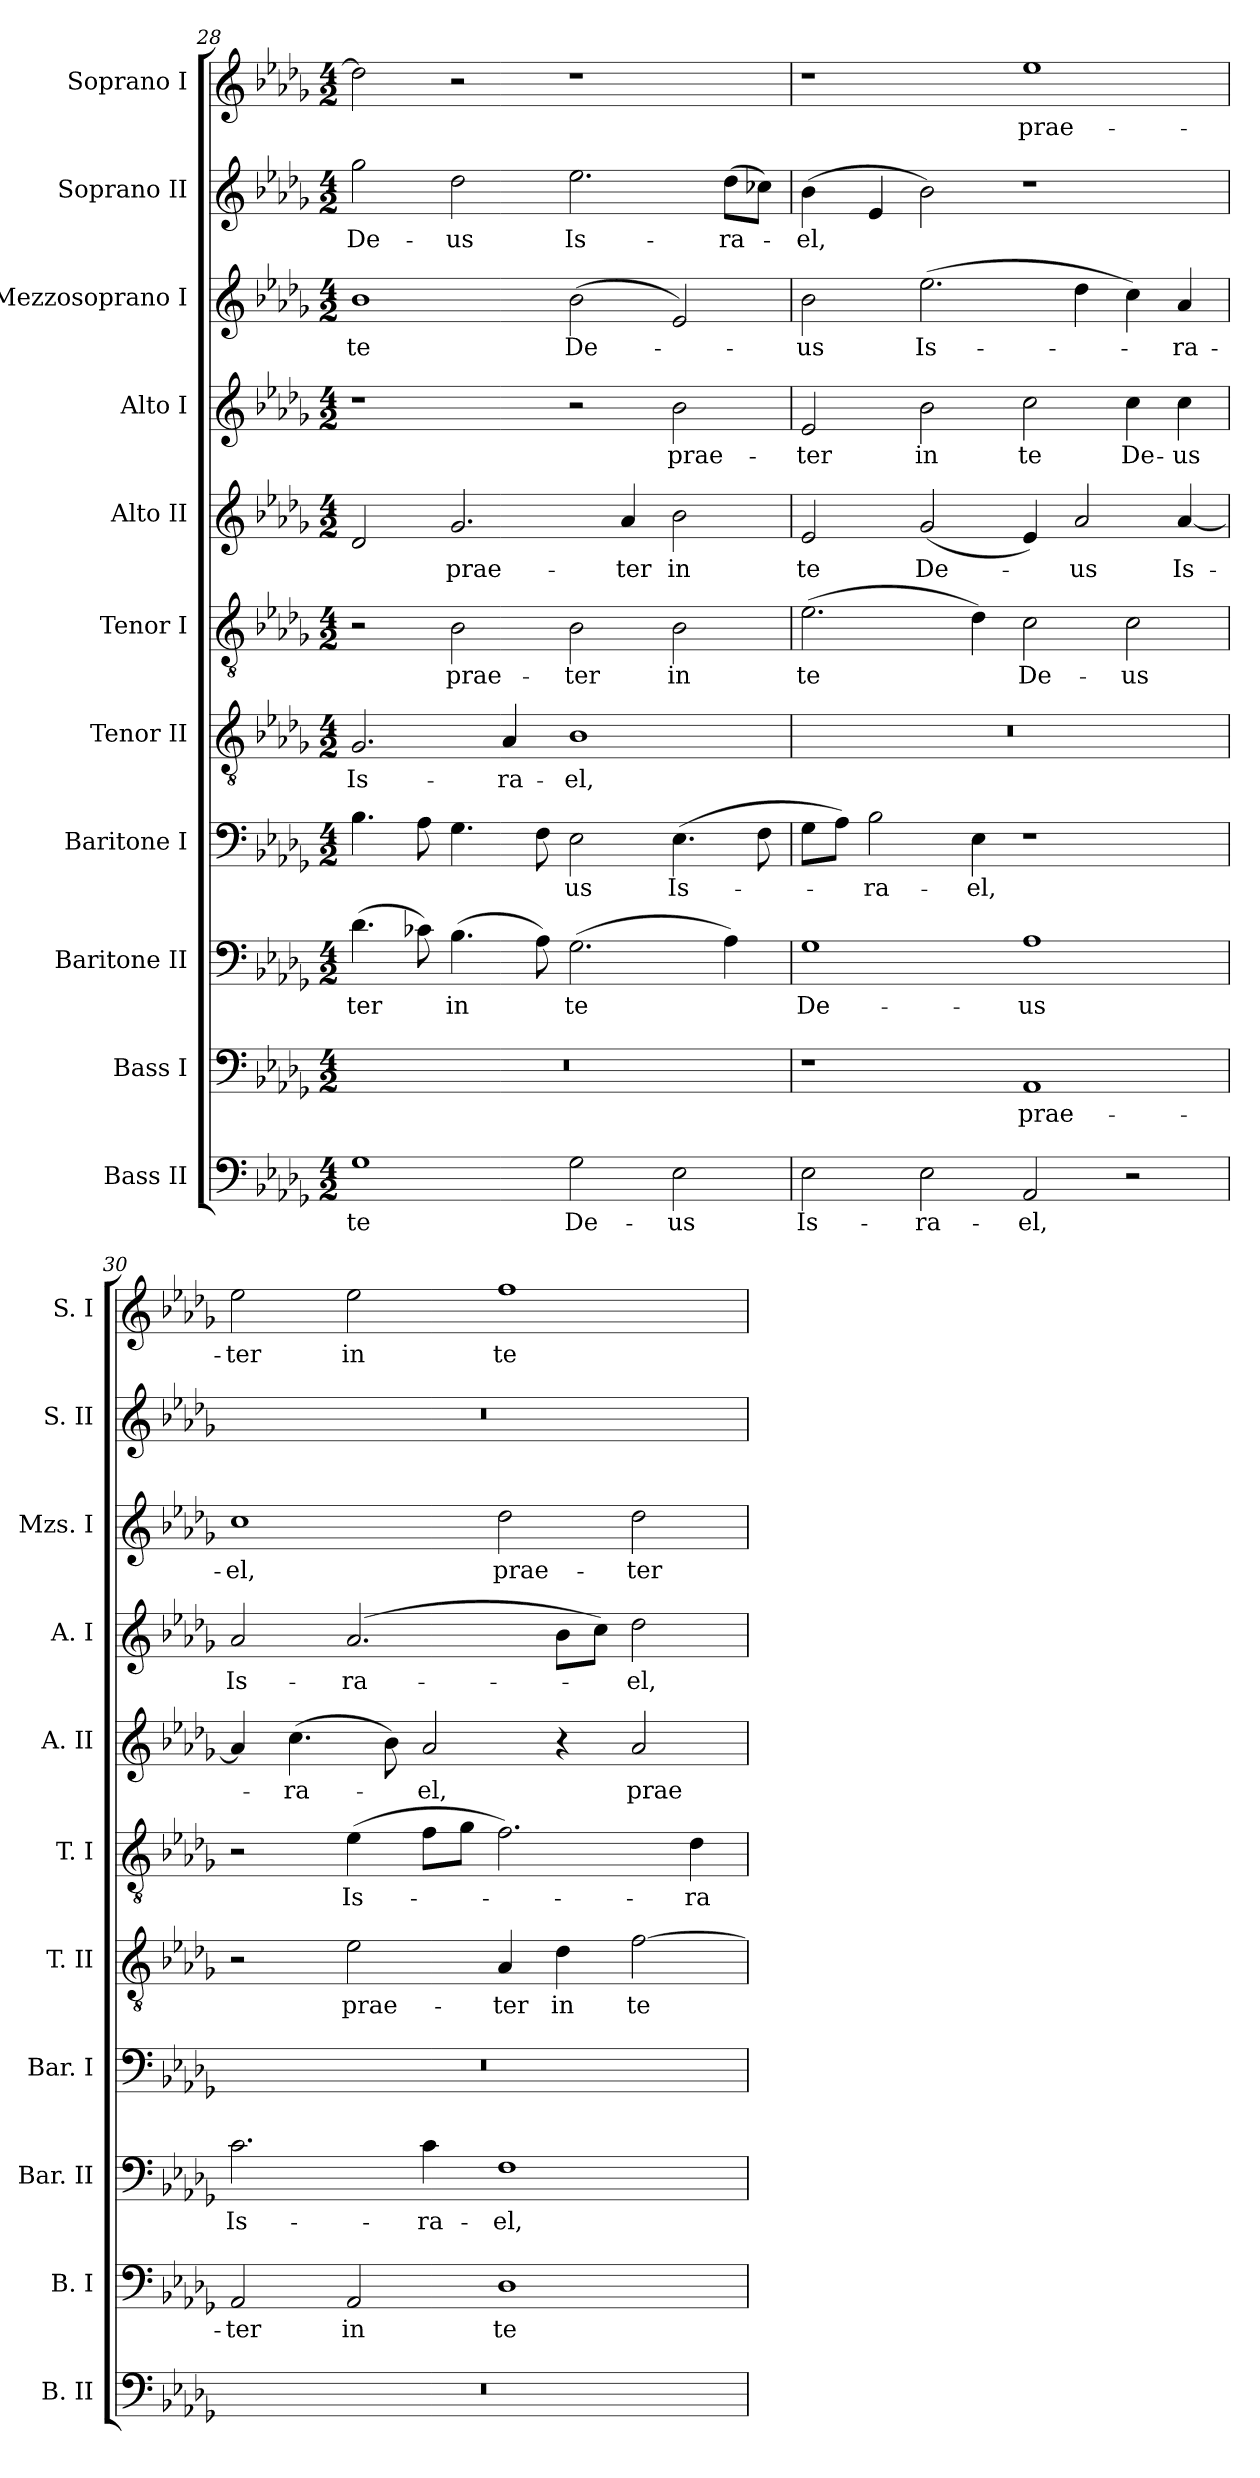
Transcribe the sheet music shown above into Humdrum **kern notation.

**kern	**text	**kern	**text	**kern	**text	**kern	**text	**kern	**text	**kern	**text	**kern	**text	**kern	**text	**kern	**text	**kern	**text	**kern	**text
*part11	*part11	*part10	*part10	*part9	*part9	*part8	*part8	*part7	*part7	*part6	*part6	*part5	*part5	*part4	*part4	*part3	*part3	*part2	*part2	*part1	*part1
*staff11	*staff11	*staff10	*staff10	*staff9	*staff9	*staff8	*staff8	*staff7	*staff7	*staff6	*staff6	*staff5	*staff5	*staff4	*staff4	*staff3	*staff3	*staff2	*staff2	*staff1	*staff1
*I"Bass II	*	*I"Bass I	*	*I"Baritone II	*	*I"Baritone I	*	*I"Tenor II	*	*I"Tenor I	*	*I"Alto II	*	*I"Alto I	*	*I"Mezzosoprano I	*	*I"Soprano II	*	*I"Soprano I	*
*I'B. II	*	*I'B. I	*	*I'Bar. II	*	*I'Bar. I	*	*I'T. II	*	*I'T. I	*	*I'A. II	*	*I'A. I	*	*I'Mzs. I	*	*I'S. II	*	*I'S. I	*
*clefF4	*	*clefF4	*	*clefF4	*	*clefF4	*	*clefGv2	*	*clefGv2	*	*clefG2	*	*clefG2	*	*clefG2	*	*clefG2	*	*clefG2	*
*k[b-e-a-d-g-]	*	*k[b-e-a-d-g-]	*	*k[b-e-a-d-g-]	*	*k[b-e-a-d-g-]	*	*k[b-e-a-d-g-]	*	*k[b-e-a-d-g-]	*	*k[b-e-a-d-g-]	*	*k[b-e-a-d-g-]	*	*k[b-e-a-d-g-]	*	*k[b-e-a-d-g-]	*	*k[b-e-a-d-g-]	*
*D-:	*	*D-:	*	*D-:	*	*D-:	*	*D-:	*	*D-:	*	*D-:	*	*D-:	*	*D-:	*	*D-:	*	*D-:	*
*M4/2	*	*M4/2	*	*M4/2	*	*M4/2	*	*M4/2	*	*M4/2	*	*M4/2	*	*M4/2	*	*M4/2	*	*M4/2	*	*M4/2	*
=28	=28	=28	=28	=28	=28	=28	=28	=28	=28	=28	=28	=28	=28	=28	=28	=28	=28	=28	=28	=28	=28
1G-	te	0r	.	(4.d-\	-ter	4.B-\	.	2.G-/	Is-	2r	.	2d-/	.	1r	.	1b-	te	2gg-\	De-	2dd-\]	.
.	.	.	.	8c-X\)	.	8A-\	.	.	.	.	.	.	.	.	.	.	.	.	.	.	.
.	.	.	.	(4.B-\	in	4.G-\	.	.	.	2B-\	prae-	2.g-/	prae-	.	.	.	.	2dd-\	-us	2r	.
.	.	.	.	.	.	.	.	4A-/	-ra-	.	.	.	.	.	.	.	.	.	.	.	.
.	.	.	.	8A-\)	.	8F\	.	.	.	.	.	.	.	.	.	.	.	.	.	.	.
2G-\	De-	.	.	(2.G-\	te	2E-\	-us	1B-	-el,	2B-\	-ter	.	.	2r	.	(2b-\	De-	2.ee-\	Is-	1r	.
.	.	.	.	.	.	.	.	.	.	.	.	4a-/	-ter	.	.	.	.	.	.	.	.
2E-\	-us	.	.	.	.	(4.E-\	Is-	.	.	2B-\	in	2b-\	in	2b-\	prae-	2e-/)	.	.	.	.	.
.	.	.	.	4A-\)	.	.	.	.	.	.	.	.	.	.	.	.	.	(8dd-\L	-ra-	.	.
.	.	.	.	.	.	8F\	.	.	.	.	.	.	.	.	.	.	.	8cc-X\J)	.	.	.
=29	=29	=29	=29	=29	=29	=29	=29	=29	=29	=29	=29	=29	=29	=29	=29	=29	=29	=29	=29	=29	=29
2E-\	Is-	1r	.	1G-	De-	8G-\L	.	0r	.	(2.e-\	te	2e-/	te	2e-/	-ter	2b-\	-us	(4b-\	-el,	1r	.
.	.	.	.	.	.	8A-\J)	.	.	.	.	.	.	.	.	.	.	.	.	.	.	.
.	.	.	.	.	.	2B-\	-ra-	.	.	.	.	.	.	.	.	.	.	4e-/	.	.	.
2E-\	-ra-	.	.	.	.	.	.	.	.	.	.	(2g-/	De-	2b-\	in	(2.ee-\	Is-	2b-\)	.	.	.
.	.	.	.	.	.	4E-\	-el,	.	.	4d-\)	.	.	.	.	.	.	.	.	.	.	.
2AA-/	-el,	1AA-	prae-	1A-	-us	1r	.	.	.	2c\	De-	4e-/)	.	2cc\	te	.	.	1r	.	1ee-	prae-
.	.	.	.	.	.	.	.	.	.	.	.	2a-/	-us	.	.	4dd-\	.	.	.	.	.
2r	.	.	.	.	.	.	.	.	.	2c\	-us	.	.	4cc\	De-	4cc\)	.	.	.	.	.
.	.	.	.	.	.	.	.	.	.	.	.	[4a-/	Is-	4cc\	-us	4a-/	-ra-	.	.	.	.
!!LO:PB:g=z
=30	=30	=30	=30	=30	=30	=30	=30	=30	=30	=30	=30	=30	=30	=30	=30	=30	=30	=30	=30	=30	=30
0r	.	2AA-/	-ter	2.c\	Is-	0r	.	2r	.	2r	.	4a-/]	.	2a-/	Is-	1cc	-el,	0r	.	2ee-\	-ter
.	.	.	.	.	.	.	.	.	.	.	.	(4.cc\	-ra-	.	.	.	.	.	.	.	.
.	.	2AA-/	in	.	.	.	.	2e-\	prae-	(4e-\	Is-	.	.	(2.a-/	-ra-	.	.	.	.	2ee-\	in
.	.	.	.	.	.	.	.	.	.	.	.	8b-\)	.	.	.	.	.	.	.	.	.
.	.	.	.	4c\	-ra-	.	.	.	.	8f\L	.	2a-/	-el,	.	.	.	.	.	.	.	.
.	.	.	.	.	.	.	.	.	.	8g-\J	.	.	.	.	.	.	.	.	.	.	.
.	.	1D-	te	1F	-el,	.	.	4A-/	-ter	2.f\)	.	.	.	.	.	2dd-\	prae-	.	.	1ff	te
.	.	.	.	.	.	.	.	4d-\	in	.	.	4r	.	8b-\L	.	.	.	.	.	.	.
.	.	.	.	.	.	.	.	.	.	.	.	.	.	8cc\J)	.	.	.	.	.	.	.
.	.	.	.	.	.	.	.	[2f\	te	.	.	2a-/	prae-	2dd-\	-el,	2dd-\	-ter	.	.	.	.
.	.	.	.	.	.	.	.	.	.	4d-\	-ra-	.	.	.	.	.	.	.	.	.	.
=	=	=	=	=	=	=	=	=	=	=	=	=	=	=	=	=	=	=	=	=	=
*-	*-	*-	*-	*-	*-	*-	*-	*-	*-	*-	*-	*-	*-	*-	*-	*-	*-	*-	*-	*-	*-
